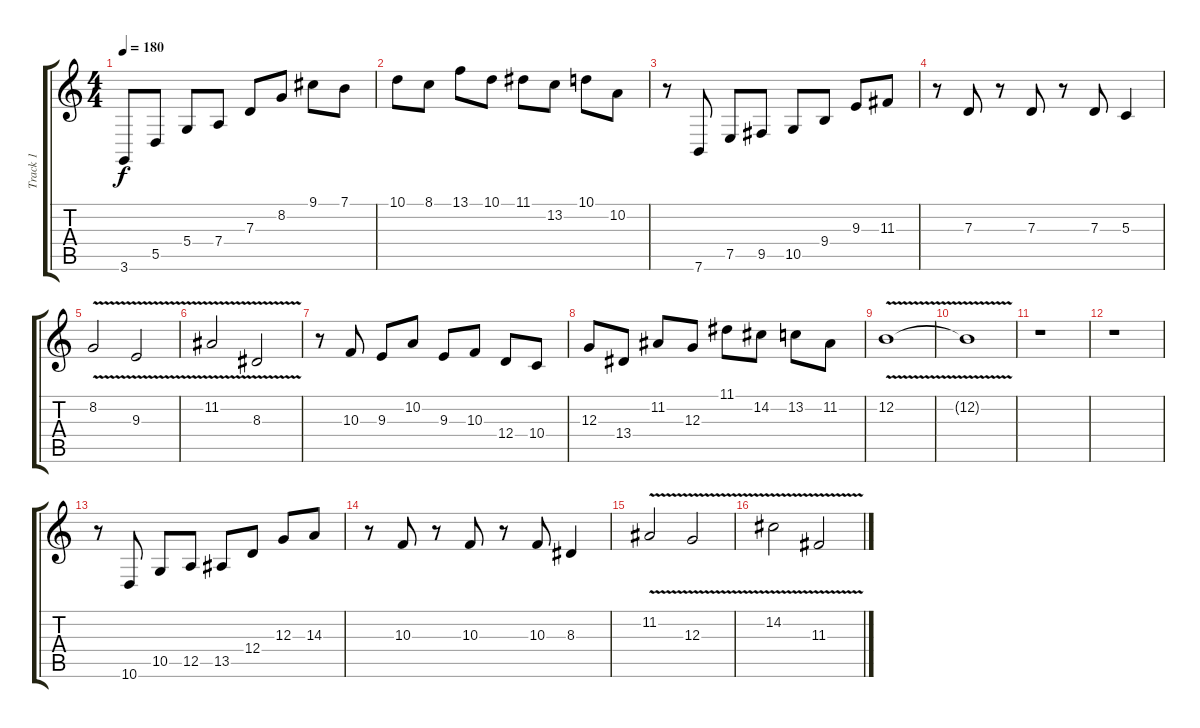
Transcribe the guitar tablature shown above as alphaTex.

\track ("Track 1" "Track 1") {instrument violin}
\staff {score tabs}
\tuning (E4 B3 G3 D3 A2 E2) {hide}
\ts (4 4)
\tempo 180
\clef g2
\ks c
3.6.8{dy f} 5.5.8 5.4.8 7.4.8 7.3.8 8.2.8 9.1.8 7.1.8 |
10.1.8 8.1.8 13.1.8 10.1.8 11.1.8 13.2.8 10.1.8 10.2.8 |
r.8 7.6.8 7.5.8 9.5.8 10.5.8 9.4.8 9.3.8 11.3.8 |
r.8 7.3.8 r.8 7.3.8 r.8 7.3.8 5.3.4 |
8.2{v}.2 9.3{v}.2 |
11.2{v}.2 8.3{v}.2 |
r.8 10.3.8 9.3.8 10.2.8 9.3.8 10.3.8 12.4.8 10.4.8 |
12.3.8 13.4.8 11.2.8 12.3.8 11.1.8 14.2.8 13.2.8 11.2.8 |
12.2{v}.1 |
12.2{t}.1{volume 0} |
r.1 |
r.1 |
r.8{volume 13} 10.6.8 10.5.8 12.5.8 13.5.8 12.4.8 12.3.8 14.3.8 |
r.8 10.3.8 r.8 10.3.8 r.8 10.3.8 8.3.4 |
11.2{v}.2 12.3{v}.2 |
14.2{v}.2 11.3{v}.2
